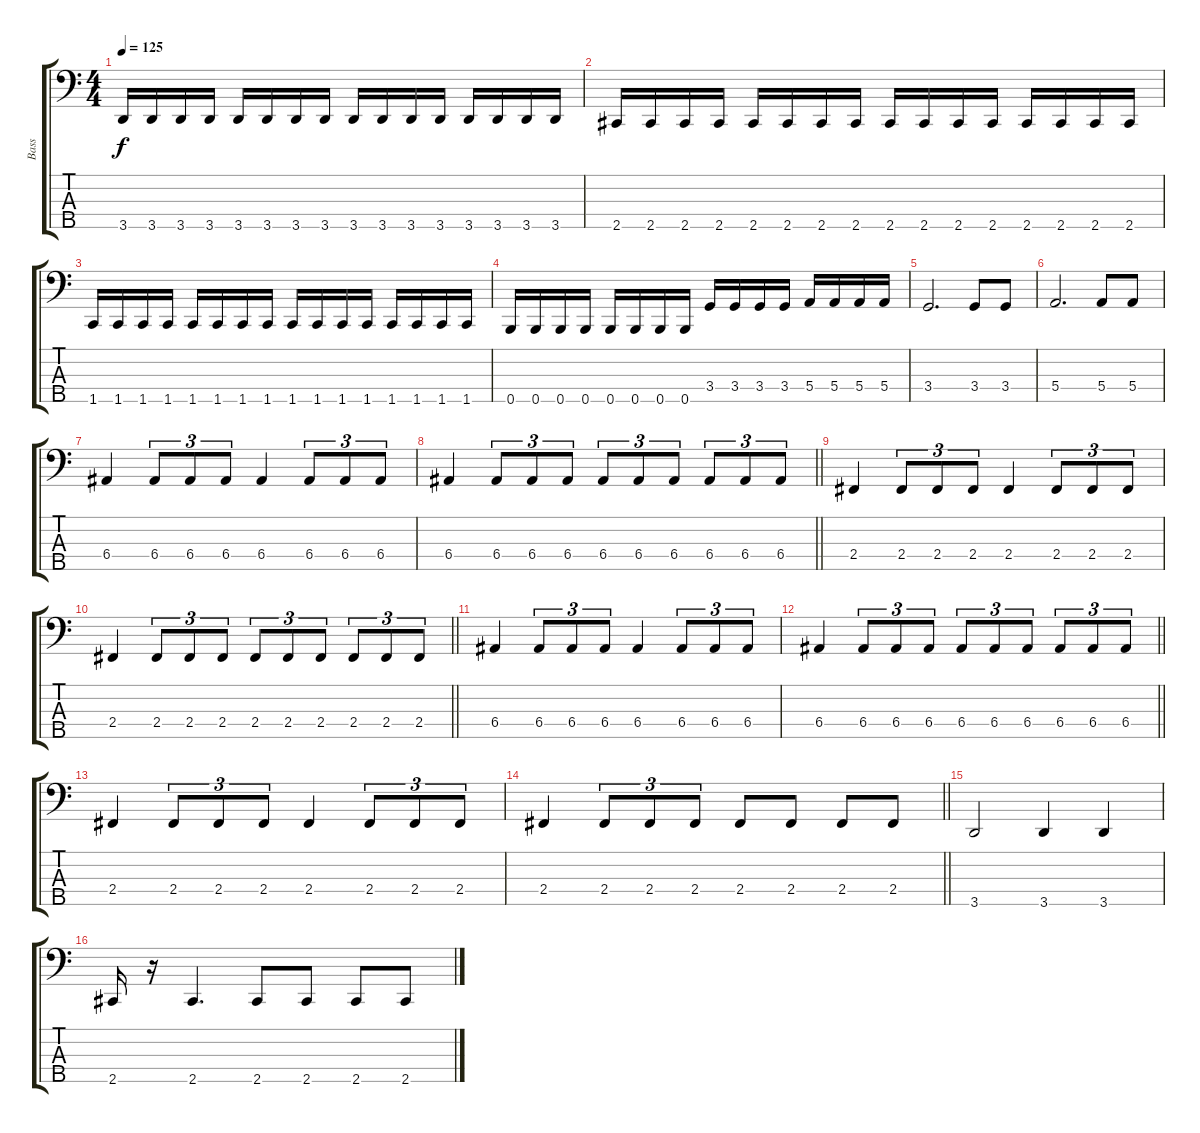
\track ("Bass" "Bass") {instrument electricbassfinger}
\staff {score tabs}
\tuning (G2 D2 A1 E1 B0) {hide}
\ts (4 4)
\tempo 125
\clef f4
\ks c
3.5.16{dy f} 3.5.16 3.5.16 3.5.16 3.5.16 3.5.16 3.5.16 3.5.16 3.5.16 3.5.16 3.5.16 3.5.16 3.5.16 3.5.16 3.5.16 3.5.16 |
2.5.16 2.5.16 2.5.16 2.5.16 2.5.16 2.5.16 2.5.16 2.5.16 2.5.16 2.5.16 2.5.16 2.5.16 2.5.16 2.5.16 2.5.16 2.5.16 |
1.5.16 1.5.16 1.5.16 1.5.16 1.5.16 1.5.16 1.5.16 1.5.16 1.5.16 1.5.16 1.5.16 1.5.16 1.5.16 1.5.16 1.5.16 1.5.16 |
0.5.16 0.5.16 0.5.16 0.5.16 0.5.16 0.5.16 0.5.16 0.5.16 3.4.16 3.4.16 3.4.16 3.4.16 5.4.16 5.4.16 5.4.16 5.4.16 |
3.4.2{d} 3.4.8 3.4.8 |
5.4.2{d} 5.4.8 5.4.8 |
6.4.4 6.4.8{tu (3 2)} 6.4.8{tu (3 2)} 6.4.8{tu (3 2)} 6.4.4 6.4.8{tu (3 2)} 6.4.8{tu (3 2)} 6.4.8{tu (3 2)} |
\barLineRight lightlight
6.4.4 6.4.8{tu (3 2)} 6.4.8{tu (3 2)} 6.4.8{tu (3 2)} 6.4.8{tu (3 2)} 6.4.8{tu (3 2)} 6.4.8{tu (3 2)} 6.4.8{tu (3 2)} 6.4.8{tu (3 2)} 6.4.8{tu (3 2)} |
2.4.4 2.4.8{tu (3 2)} 2.4.8{tu (3 2)} 2.4.8{tu (3 2)} 2.4.4 2.4.8{tu (3 2)} 2.4.8{tu (3 2)} 2.4.8{tu (3 2)} |
\barLineRight lightlight
2.4.4 2.4.8{tu (3 2)} 2.4.8{tu (3 2)} 2.4.8{tu (3 2)} 2.4.8{tu (3 2)} 2.4.8{tu (3 2)} 2.4.8{tu (3 2)} 2.4.8{tu (3 2)} 2.4.8{tu (3 2)} 2.4.8{tu (3 2)} |
6.4.4 6.4.8{tu (3 2)} 6.4.8{tu (3 2)} 6.4.8{tu (3 2)} 6.4.4 6.4.8{tu (3 2)} 6.4.8{tu (3 2)} 6.4.8{tu (3 2)} |
\barLineRight lightlight
6.4.4 6.4.8{tu (3 2)} 6.4.8{tu (3 2)} 6.4.8{tu (3 2)} 6.4.8{tu (3 2)} 6.4.8{tu (3 2)} 6.4.8{tu (3 2)} 6.4.8{tu (3 2)} 6.4.8{tu (3 2)} 6.4.8{tu (3 2)} |
2.4.4 2.4.8{tu (3 2)} 2.4.8{tu (3 2)} 2.4.8{tu (3 2)} 2.4.4 2.4.8{tu (3 2)} 2.4.8{tu (3 2)} 2.4.8{tu (3 2)} |
\barLineRight lightlight
2.4.4 2.4.8{tu (3 2)} 2.4.8{tu (3 2)} 2.4.8{tu (3 2)} 2.4.8 2.4.8 2.4.8 2.4.8 |
\section ("" "")
3.5.2 3.5.4 3.5.4 |
2.5.16 r.16 2.5.4{d} 2.5.8 2.5.8 2.5.8 2.5.8
